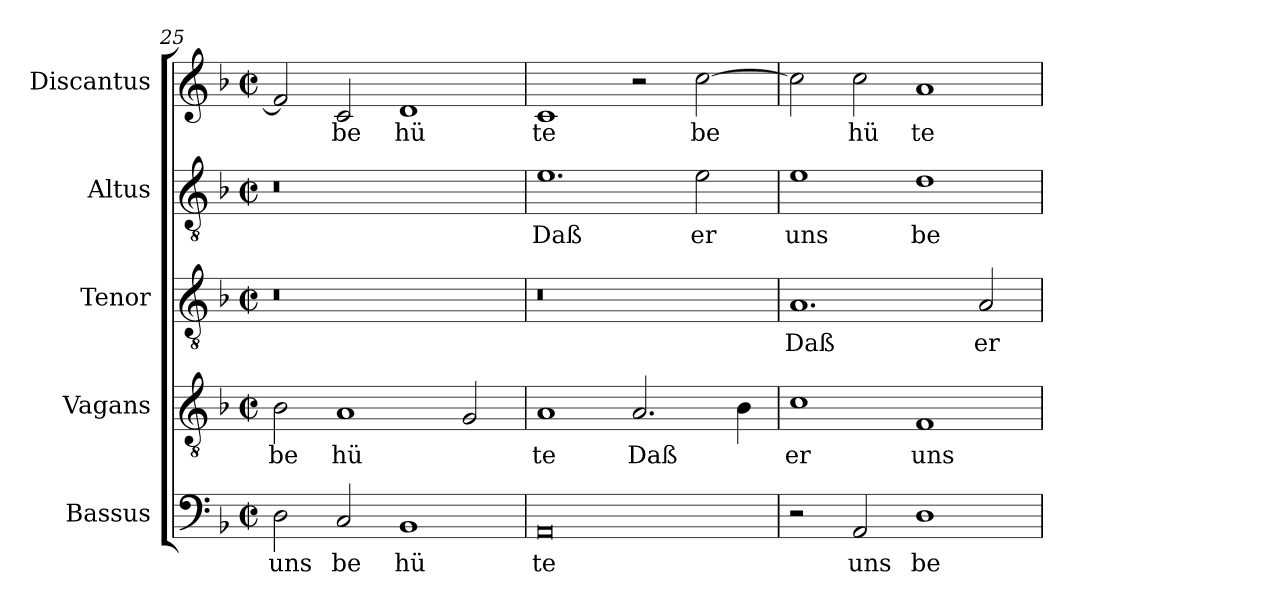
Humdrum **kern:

**kern	**text	**kern	**text	**kern	**text	**kern	**text	**kern	**text
*part5	*part5	*part4	*part4	*part3	*part3	*part2	*part2	*part1	*part1
*staff5	*staff5	*staff4	*staff4	*staff3	*staff3	*staff2	*staff2	*staff1	*staff1
*I"Bassus	*	*I"Vagans	*	*I"Tenor	*	*I"Altus	*	*I"Discantus	*
*clefF4	*	*clefGv2	*	*clefGv2	*	*clefGv2	*	*clefG2	*
*k[b-]	*	*k[b-]	*	*k[b-]	*	*k[b-]	*	*k[b-]	*
*F:	*	*F:	*	*F:	*	*F:	*	*F:	*
*M2/2	*	*M2/2	*	*M2/2	*	*M2/2	*	*M2/2	*
*met(c|)	*	*met(c|)	*	*met(c|)	*	*met(c|)	*	*met(c|)	*
=25	=25	=25	=25	=25	=25	=25	=25	=25	=25
!	!LO:LY:b:cj	!	!LO:LY:b:cj	!	!	!	!	!	!LO:LY:b:cj
2D\	uns	2B-\	be	0r	.	0r	.	2f/]	.
!	!LO:LY:b:cj	!	!LO:LY:b:cj	!	!	!	!	!	!LO:LY:b:cj
2C/	be	1A	hü	.	.	.	.	2c/	be
!	!LO:LY:b:cj	!	!	!	!	!	!	!	!LO:LY:b:cj
1BB-	hü	.	.	.	.	.	.	1d	hü
!	!	!	!LO:LY:b:cj	!	!	!	!	!	!
.	.	2G/	.	.	.	.	.	.	.
=26	=26	=26	=26	=26	=26	=26	=26	=26	=26
!	!LO:LY:b:cj	!	!LO:LY:b:cj	!	!	!	!LO:LY:b:cj	!	!LO:LY:b:cj
0AA	te	1A	te	0r	.	1.e	Daß	1c	te
!	!	!	!LO:LY:b:cj	!	!	!	!	!	!
.	.	2.A/	Daß	.	.	.	.	2r	.
!	!	!	!	!	!	!	!LO:LY:b:cj	!	!LO:LY:b:cj
.	.	.	.	.	.	2e\	er	[<2cc\	be
!	!	!	!LO:LY:b:cj	!	!	!	!	!	!
.	.	4B-\	.	.	.	.	.	.	.
!!LO:LB:g=z
=27	=27	=27	=27	=27	=27	=27	=27	=27	=27
!	!	!	!LO:LY:b:cj	!	!LO:LY:b:cj	!	!LO:LY:b:cj	!	!LO:LY:b:cj
2r	.	1c	er	1.A	Daß	1e	uns	2cc\]	.
!	!LO:LY:b:cj	!	!	!	!	!	!	!	!LO:LY:b:cj
2AA/	uns	.	.	.	.	.	.	2cc\	hü
!	!LO:LY:b:cj	!	!LO:LY:b:cj	!	!	!	!LO:LY:b:cj	!	!LO:LY:b:cj
1D	be	1F	uns	.	.	1d	be	1a	te
!	!	!	!	!	!LO:LY:b:cj	!	!	!	!
.	.	.	.	2A/	er	.	.	.	.
=	=	=	=	=	=	=	=	=	=
*-	*-	*-	*-	*-	*-	*-	*-	*-	*-
